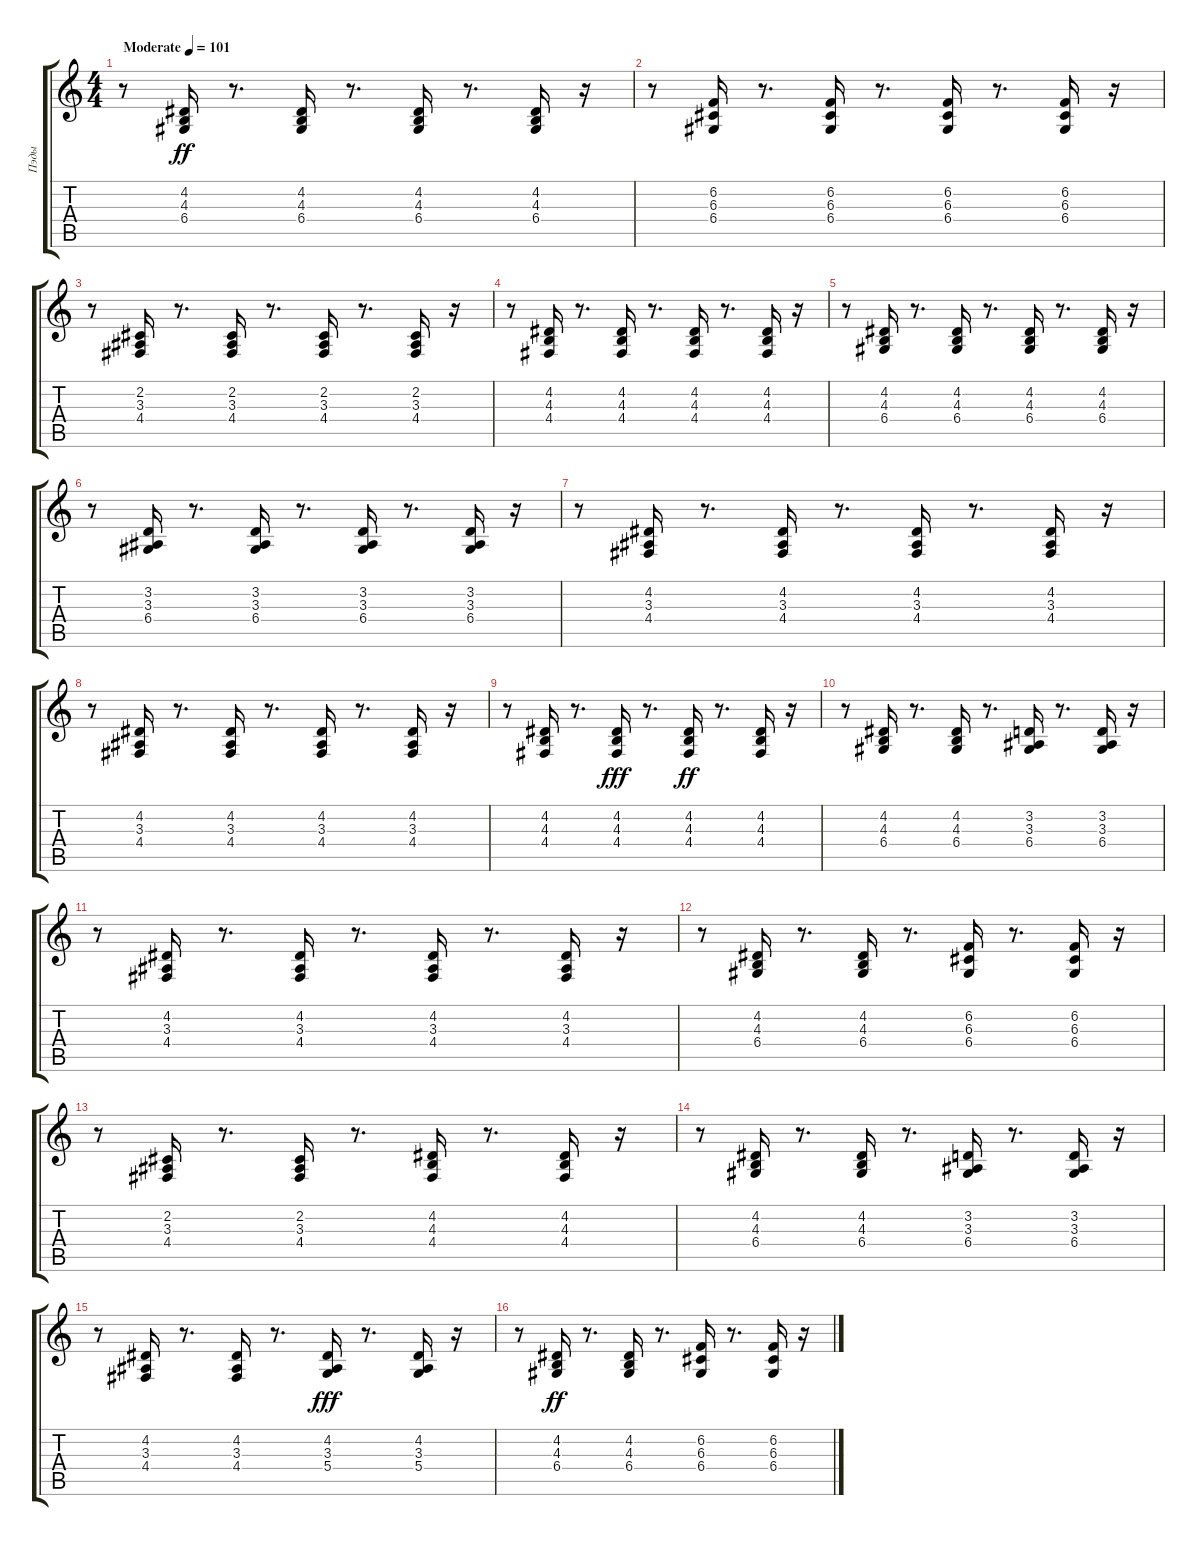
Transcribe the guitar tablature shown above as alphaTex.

\track ("Пэды" "Пэды") {instrument pad3polysynth}
\staff {score tabs}
\tuning (E4 B3 G3 D3 A2 E2) {hide}
\ts (4 4)
\tempo (101 "Moderate")
\clef g2
\ks c
r.8{dy ff instrument pad3polysynth} (4.2 4.3 6.4).16 r.8{d} (4.2 4.3 6.4).16 r.8{d} (4.2 4.3 6.4).16 r.8{d} (4.2 4.3 6.4).16 r.16 |
r.8 (6.2 6.3 6.4).16 r.8{d} (6.2 6.3 6.4).16 r.8{d} (6.2 6.3 6.4).16 r.8{d} (6.2 6.3 6.4).16 r.16 |
r.8 (2.2 3.3 4.4).16 r.8{d} (2.2 3.3 4.4).16 r.8{d} (2.2 3.3 4.4).16 r.8{d} (2.2 3.3 4.4).16 r.16 |
r.8 (4.2 4.3 4.4).16 r.8{d} (4.2 4.3 4.4).16 r.8{d} (4.2 4.3 4.4).16 r.8{d} (4.2 4.3 4.4).16 r.16 |
r.8 (4.2 4.3 6.4).16 r.8{d} (4.2 4.3 6.4).16 r.8{d} (4.2 4.3 6.4).16 r.8{d} (4.2 4.3 6.4).16 r.16 |
r.8 (3.2 3.3 6.4).16 r.8{d} (3.2 3.3 6.4).16 r.8{d} (3.2 3.3 6.4).16 r.8{d} (3.2 3.3 6.4).16 r.16 |
r.8 (4.2 3.3 4.4).16 r.8{d} (4.2 3.3 4.4).16 r.8{d} (4.2 3.3 4.4).16 r.8{d} (4.2 3.3 4.4).16 r.16 |
r.8 (4.2 3.3 4.4).16 r.8{d} (4.2 3.3 4.4).16 r.8{d} (4.2 3.3 4.4).16 r.8{d} (4.2 3.3 4.4).16 r.16 |
r.8 (4.2 4.3 4.4).16 r.8{d} (4.2 4.3 4.4).16{dy fff} r.8{d} (4.2 4.3 4.4).16{dy ff} r.8{d} (4.2 4.3 4.4).16 r.16 |
r.8 (4.2 4.3 6.4).16 r.8{d} (4.2 4.3 6.4).16 r.8{d} (3.2 3.3 6.4).16 r.8{d} (3.2 3.3 6.4).16 r.16 |
r.8 (4.2 3.3 4.4).16 r.8{d} (4.2 3.3 4.4).16 r.8{d} (4.2 3.3 4.4).16 r.8{d} (4.2 3.3 4.4).16 r.16 |
r.8 (4.2 4.3 6.4).16 r.8{d} (4.2 4.3 6.4).16 r.8{d} (6.2 6.3 6.4).16 r.8{d} (6.2 6.3 6.4).16 r.16 |
r.8 (2.2 3.3 4.4).16 r.8{d} (2.2 3.3 4.4).16 r.8{d} (4.2 4.3 4.4).16 r.8{d} (4.2 4.3 4.4).16 r.16 |
r.8 (4.2 4.3 6.4).16 r.8{d} (4.2 4.3 6.4).16 r.8{d} (3.2 3.3 6.4).16 r.8{d} (3.2 3.3 6.4).16 r.16 |
r.8 (4.2 3.3 4.4).16 r.8{d} (4.2 3.3 4.4).16 r.8{d} (4.2 3.3 5.4).16{dy fff} r.8{d} (4.2 3.3 5.4).16 r.16 |
r.8 (4.2 4.3 6.4).16{dy ff} r.8{d} (4.2 4.3 6.4).16 r.8{d} (6.2 6.3 6.4).16 r.8{d} (6.2 6.3 6.4).16 r.16
